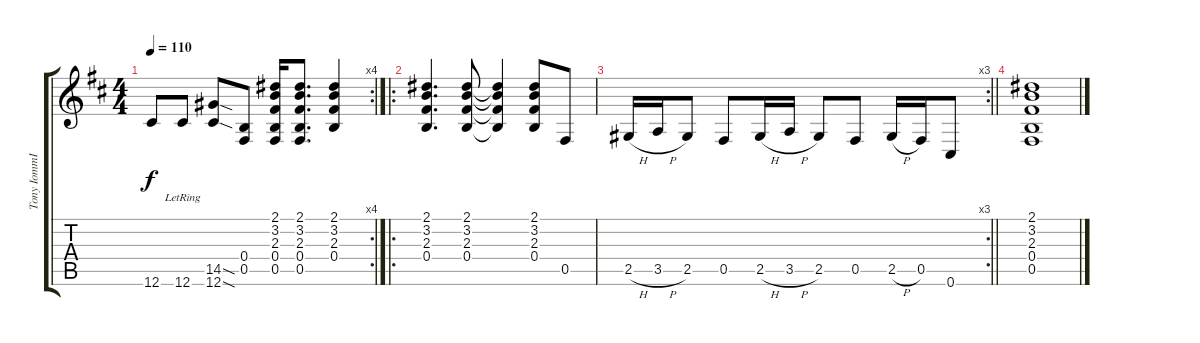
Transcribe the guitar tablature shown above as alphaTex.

\track ("Tony IommI Rhythm" "Tony IommI") {instrument distortionguitar}
\staff {score tabs}
\tuning (Db4 Ab3 E3 B2 Gb2 Db2) {hide}
\rc 4
\ts (4 4)
\tempo 110
\clef g2
\ks d
12.6{t}.8{dy f} 12.6{lr}.8 (14.5{sod} 12.6{sod}).8 (0.4 0.5).8 (2.1 3.2 2.3 0.4 0.5).16 (2.1 3.2 2.3 0.4 0.5).8{d} (2.1 3.2 2.3 0.4).4 |
\ro
(2.1 3.2 2.3 0.4).4{d} (2.1 3.2 2.3 0.4).8 (2.1{t} 3.2{t} 2.3{t} 0.4{t}).4 (2.1 3.2 2.3 0.4).8 0.5.8 |
\rc 3
\barLineRight lightlight
2.5{h}.16 3.5{h}.16 2.5.8 0.5.8 2.5{h}.16 3.5{h}.16 2.5.8 0.5.8 2.5{h}.16 0.5.16 0.6.8 |
(2.1 3.2 2.3 0.4 0.5).1
